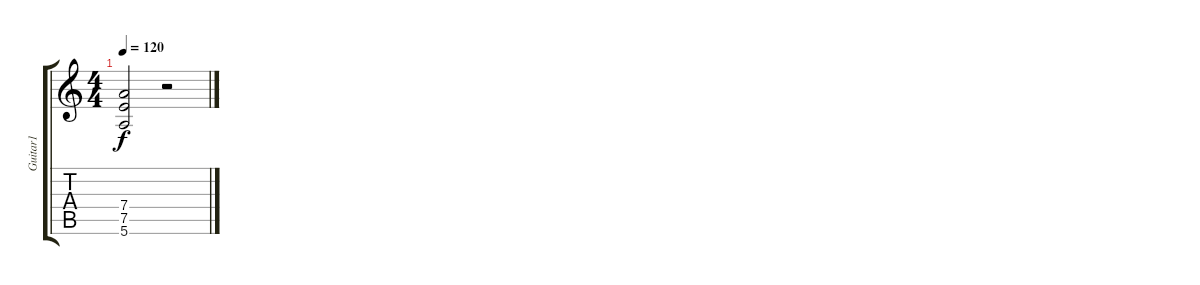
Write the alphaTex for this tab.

\track ("Guitar1" "Guitar1") {instrument distortionguitar}
\staff {score tabs}
\tuning (E4 B3 G3 D3 A2 E2) {hide}
\ts (4 4)
\tempo 120
\clef g2
\ks c
(7.4{t} 7.5{t} 5.6{t}).2{dy f} r.2
